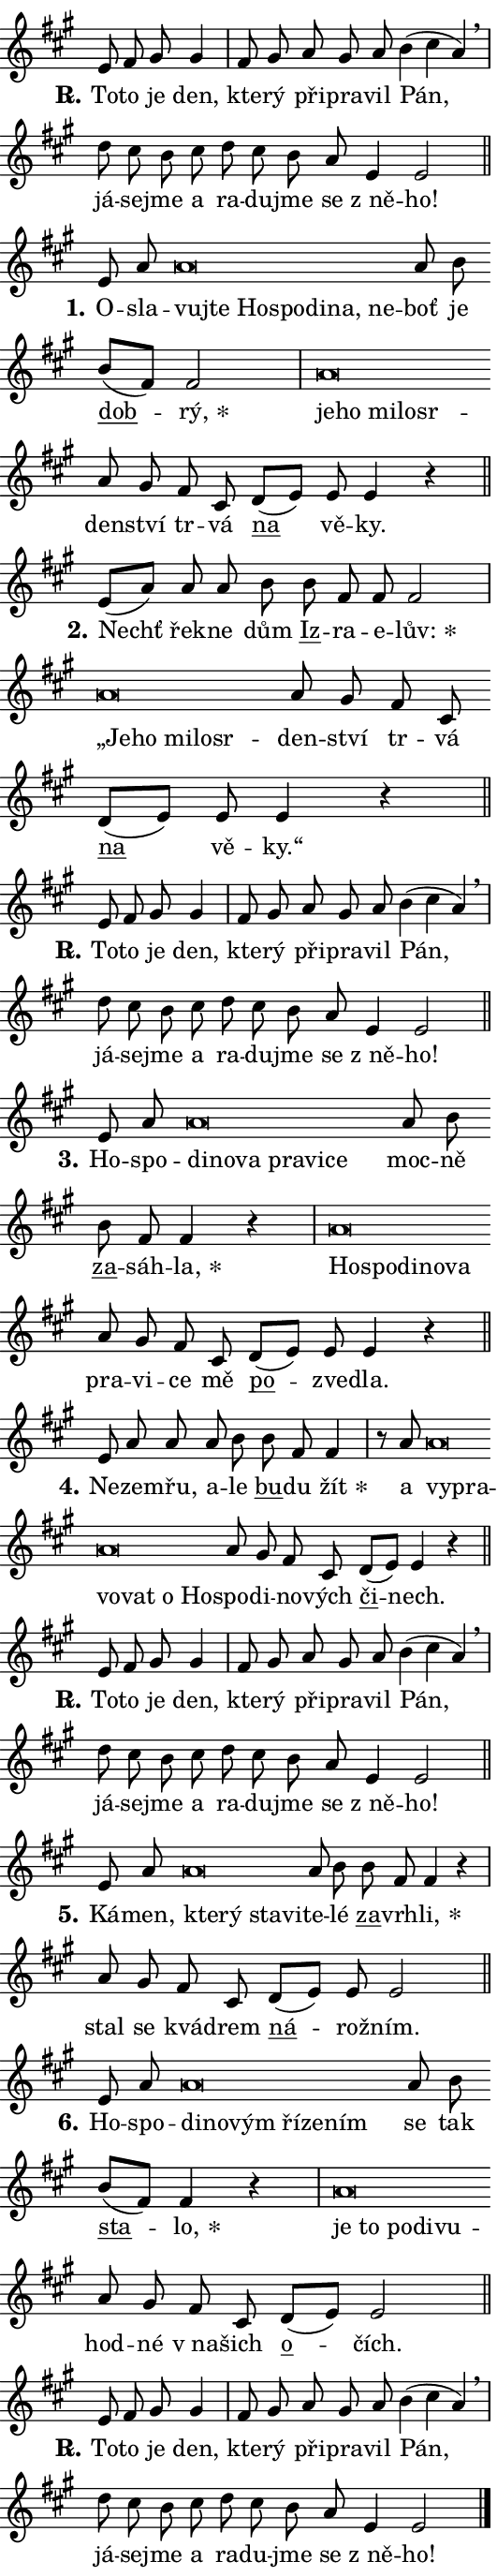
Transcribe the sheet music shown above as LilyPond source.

\version "2.24.0"
\header { tagline = "" }
\paper {
  indent = 0\cm
  top-margin = 0\cm
  right-margin = 0.13\cm % to fit lyric hyphens
  bottom-margin = 0\cm
  left-margin = 0\cm
  paper-width = 9\cm
  page-breaking = #ly:one-page-breaking
  system-system-spacing.basic-distance = #11
  score-system-spacing.basic-distance = #11
  ragged-last = ##f
}


%% Author: Thomas Morley
%% https://lists.gnu.org/archive/html/lilypond-user/2020-05/msg00002.html
#(define (line-position grob)
"Returns position of @var[grob} in current system:
   @code{'start}, if at first time-step
   @code{'end}, if at last time-step
   @code{'middle} otherwise
"
  (let* ((col (ly:item-get-column grob))
         (ln (ly:grob-object col 'left-neighbor))
         (rn (ly:grob-object col 'right-neighbor))
         (col-to-check-left (if (ly:grob? ln) ln col))
         (col-to-check-right (if (ly:grob? rn) rn col))
         (break-dir-left
           (and
             (ly:grob-property col-to-check-left 'non-musical #f)
             (ly:item-break-dir col-to-check-left)))
         (break-dir-right
           (and
             (ly:grob-property col-to-check-right 'non-musical #f)
             (ly:item-break-dir col-to-check-right))))
        (cond ((eqv? 1 break-dir-left) 'start)
              ((eqv? -1 break-dir-right) 'end)
              (else 'middle))))

#(define (tranparent-at-line-position vctor)
  (lambda (grob)
  "Relying on @code{line-position} select the relevant enry from @var{vctor}.
Used to determine transparency,"
    (case (line-position grob)
      ((end) (not (vector-ref vctor 0)))
      ((middle) (not (vector-ref vctor 1)))
      ((start) (not (vector-ref vctor 2))))))

noteHeadBreakVisibility =
#(define-music-function (break-visibility)(vector?)
"Makes @code{NoteHead}s transparent relying on @var{break-visibility}"
#{
  \override NoteHead.transparent =
    #(tranparent-at-line-position break-visibility)
#})

#(define delete-ledgers-for-transparent-note-heads
  (lambda (grob)
    "Reads whether a @code{NoteHead} is transparent.
If so this @code{NoteHead} is removed from @code{'note-heads} from
@var{grob}, which is supposed to be @code{LedgerLineSpanner}.
As a result ledgers are not printed for this @code{NoteHead}"
    (let* ((nhds-array (ly:grob-object grob 'note-heads))
           (nhds-list
             (if (ly:grob-array? nhds-array)
                 (ly:grob-array->list nhds-array)
                 '()))
           ;; Relies on the transparent-property being done before
           ;; Staff.LedgerLineSpanner.after-line-breaking is executed.
           ;; This is fragile ...
           (to-keep
             (remove
               (lambda (nhd)
                 (ly:grob-property nhd 'transparent #f))
               nhds-list)))
      ;; TODO find a better method to iterate over grob-arrays, similiar
      ;; to filter/remove etc for lists
      ;; For now rebuilt from scratch
      (set! (ly:grob-object grob 'note-heads)  '())
      (for-each
        (lambda (nhd)
          (ly:pointer-group-interface::add-grob grob 'note-heads nhd))
        to-keep))))

squashNotes = {
  \override NoteHead.X-extent = #'(-0.2 . 0.2)
  \override NoteHead.Y-extent = #'(-0.75 . 0)
  \override NoteHead.stencil =
    #(lambda (grob)
       (let ((pos (ly:grob-property grob 'staff-position)))
         (begin
           (if (< pos -7) (display "ERROR: Lower brevis then expected\n") (display ""))
           (if (<= pos -6) ly:text-interface::print ly:note-head::print))))
}
unSquashNotes = {
  \revert NoteHead.X-extent
  \revert NoteHead.Y-extent
  \revert NoteHead.stencil
}

hideNotes = \noteHeadBreakVisibility #begin-of-line-visible
unHideNotes = \noteHeadBreakVisibility #all-visible

% work-around for resetting accidentals
% https://lilypond.org/doc/v2.23/Documentation/notation/displaying-rhythms#unmetered-music
cadenzaMeasure = {
  \cadenzaOff
  \partial 1024 s1024
  \cadenzaOn
}

#(define-markup-command (accent layout props text) (markup?)
  "Underline accented syllable"
  (interpret-markup layout props
    #{\markup \override #'(offset . 4.3) \underline { #text }#}))

responsum = \markup \concat {
  "R" \hspace #-1.05 \path #0.1 #'((moveto 0 0.07) (lineto 0.9 0.8)) \hspace #0.05 "."
}

spaceSize = #0.6828661417322834 % exact space size for TeX Gyre Schola

\layout {
  \context {
    \Staff
    \remove "Time_signature_engraver"
    \override LedgerLineSpanner.after-line-breaking = #delete-ledgers-for-transparent-note-heads
  }
  \context {
    \Lyrics {
      \override LyricSpace.minimum-distance = \spaceSize
      \override LyricText.font-name = #"TeX Gyre Schola"
      \override LyricText.font-size = 1
      \override StanzaNumber.font-name = #"TeX Gyre Schola Bold"
      \override StanzaNumber.font-size = 1
    }
  }
  \context {
    \Score 
    \override NoteHead.text =
      #(lambda (grob) 
        (let ((pos (ly:grob-property grob 'staff-position)))
          #{\markup {
            \combine
              \halign #-0.55 \raise #(if (= pos -6) 0 0.5) \override #'(thickness . 2) \draw-line #'(3.2 . 0)
              \musicglyph "noteheads.sM1"
          }#}))
  }
}

% magnetic-lyrics.ily
%
%   written by
%     Jean Abou Samra <jean@abou-samra.fr>
%     Werner Lemberg <wl@gnu.org>
%
%   adapted by
%     Jiri Hon <jiri.hon@gmail.com>
%
% Version 2022-Apr-15

% https://www.mail-archive.com/lilypond-user@gnu.org/msg149350.html

#(define (Left_hyphen_pointer_engraver context)
   "Collect syllable-hyphen-syllable occurrences in lyrics and store
them in properties.  This engraver only looks to the left.  For
example, if the lyrics input is @code{foo -- bar}, it does the
following.

@itemize @bullet
@item
Set the @code{text} property of the @code{LyricHyphen} grob between
@q{foo} and @q{bar} to @code{foo}.

@item
Set the @code{left-hyphen} property of the @code{LyricText} grob with
text @q{foo} to the @code{LyricHyphen} grob between @q{foo} and
@q{bar}.
@end itemize

Use this auxiliary engraver in combination with the
@code{lyric-@/text::@/apply-@/magnetic-@/offset!} hook."
   (let ((hyphen #f)
         (text #f))
     (make-engraver
      (acknowledgers
       ((lyric-syllable-interface engraver grob source-engraver)
        (set! text grob)))
      (end-acknowledgers
       ((lyric-hyphen-interface engraver grob source-engraver)
        ;(when (not (grob::has-interface grob 'lyric-space-interface))
          (set! hyphen grob)));)
      ((stop-translation-timestep engraver)
       (when (and text hyphen)
         (ly:grob-set-object! text 'left-hyphen hyphen))
       (set! text #f)
       (set! hyphen #f)))))

#(define (lyric-text::apply-magnetic-offset! grob)
   "If the space between two syllables is less than the value in
property @code{LyricText@/.details@/.squash-threshold}, move the right
syllable to the left so that it gets concatenated with the left
syllable.

Use this function as a hook for
@code{LyricText@/.after-@/line-@/breaking} if the
@code{Left_@/hyphen_@/pointer_@/engraver} is active."
   (let ((hyphen (ly:grob-object grob 'left-hyphen #f)))
     (when hyphen
       (let ((left-text (ly:spanner-bound hyphen LEFT)))
         (when (grob::has-interface left-text 'lyric-syllable-interface)
           (let* ((common (ly:grob-common-refpoint grob left-text X))
                  (this-x-ext (ly:grob-extent grob common X))
                  (left-x-ext
                   (begin
                     ;; Trigger magnetism for left-text.
                     (ly:grob-property left-text 'after-line-breaking)
                     (ly:grob-extent left-text common X)))
                  ;; `delta` is the gap width between two syllables.
                  (delta (- (interval-start this-x-ext)
                            (interval-end left-x-ext)))
                  (details (ly:grob-property grob 'details))
                  (threshold (assoc-get 'squash-threshold details 0.2)))
             (when (< delta threshold)
               (let* (;; We have to manipulate the input text so that
                      ;; ligatures crossing syllable boundaries are not
                      ;; disabled.  For languages based on the Latin
                      ;; script this is essentially a beautification.
                      ;; However, for non-Western scripts it can be a
                      ;; necessity.
                      (lt (ly:grob-property left-text 'text))
                      (rt (ly:grob-property grob 'text))
                      (is-space (grob::has-interface hyphen 'lyric-space-interface))
                      (space (if is-space " " ""))
                      (extra-delta (if is-space spaceSize 0))
                      ;; Append new syllable.
                      (ltrt-space (if (and (string? lt) (string? rt))
                                (string-append lt space rt)
                                (make-concat-markup (list lt space rt))))
                      ;; Right-align `ltrt` to the right side.
                      (ltrt-space-markup (grob-interpret-markup
                               grob
                               (make-translate-markup
                                (cons (interval-length this-x-ext) 0)
                                (make-right-align-markup ltrt-space)))))
                 (begin
                   ;; Don't print `left-text`.
                   (ly:grob-set-property! left-text 'stencil #f)
                   ;; Set text and stencil (which holds all collected
                   ;; syllables so far) and shift it to the left.
                   (ly:grob-set-property! grob 'text ltrt-space)
                   (ly:grob-set-property! grob 'stencil ltrt-space-markup)
                   (ly:grob-translate-axis! grob (- (- delta extra-delta)) X))))))))))


#(define (lyric-hyphen::displace-bounds-first grob)
   ;; Make very sure this callback isn't triggered too early.
   (let ((left (ly:spanner-bound grob LEFT))
         (right (ly:spanner-bound grob RIGHT)))
     (ly:grob-property left 'after-line-breaking)
     (ly:grob-property right 'after-line-breaking)
     (ly:lyric-hyphen::print grob)))

squashThreshold = #0.4

\layout {
  \context {
    \Lyrics
    \consists #Left_hyphen_pointer_engraver
    \override LyricText.after-line-breaking =
      #lyric-text::apply-magnetic-offset!
    \override LyricHyphen.stencil = #lyric-hyphen::displace-bounds-first
    \override LyricText.details.squash-threshold = \squashThreshold
    \override LyricHyphen.minimum-distance = 0
    \override LyricHyphen.minimum-length = \squashThreshold
  }
}

squashText = \override LyricText.details.squash-threshold = 9999
unSquashText = \override LyricText.details.squash-threshold = \squashThreshold

leftText = \override LyricText.self-alignment-X = #LEFT
unLeftText = \revert LyricText.self-alignment-X

starOffset = #(lambda (grob) 
                (let ((x_offset (ly:self-alignment-interface::aligned-on-x-parent grob)))
                  (if (= x_offset 0) 0 (+ x_offset 1.2))))

star = #(define-music-function (syllable)(string?)
"Append star separator at the end of a syllable"
#{
  \once \override LyricText.X-offset = #starOffset
  \lyricmode { \markup {
    #syllable
    \override #'((font-name . "TeX Gyre Schola Bold")) \hspace #0.2 \lower #0.65 \larger "*"
  } }
#})

starAccent = #(define-music-function (syllable)(string?)
"Append star separator at the end of a syllable and make accent"
#{
  \once \override LyricText.X-offset = #starOffset
  \lyricmode { \markup {
    \accent #syllable
    \override #'((font-name . "TeX Gyre Schola Bold")) \hspace #0.2 \lower #0.65 \larger "*"
  } }
#})

breath = #(define-music-function (syllable)(string?)
"Append breathing indicator at the end of a syllable"
#{
  \lyricmode { \markup { #syllable "+" } }
#})

optionalBreath = #(define-music-function (syllable)(string?)
"Append optional breathing indicator at the end of a syllable"
#{
  \lyricmode { \markup { #syllable "(+)" } }
#})


\score {
    <<
        \new Voice = "melody" { \cadenzaOn \key a \major \relative { e'8 fis gis gis4 \cadenzaMeasure \bar "|" fis8 gis a gis a \bar "" b4( cis a) \breathe \cadenzaMeasure \bar "|" d8 cis b cis \bar "" d cis b a \bar "" e4 e2 \cadenzaMeasure \bar "||" \break } }
        \new Lyrics \lyricsto "melody" { \lyricmode { \set stanza = \responsum
To -- to je den, kte -- rý při -- pra -- vil Pán, já -- sej -- me a ra -- du -- jme se "z ně" -- ho! } }
    >>
    \layout {}
}

\score {
    <<
        \new Voice = "melody" { \cadenzaOn \key a \major \relative { e'8 a \bar "" \squashNotes a\breve*1/16 \hideNotes \breve*1/16 \bar "" \breve*1/16 \bar "" \breve*1/16 \bar "" \breve*1/16 \bar "" \breve*1/16 \breve*1/16 \bar "" \unHideNotes \unSquashNotes a8 b \bar "" b[( fis)] fis2 \cadenzaMeasure \bar "|" \squashNotes a\breve*1/16 \hideNotes \breve*1/16 \bar "" \breve*1/16 \bar "" \breve*1/16 \breve*1/16 \bar "" \unHideNotes \unSquashNotes a8 gis fis cis \bar "" d[( e)] e e4 r \cadenzaMeasure \bar "||" \break } }
        \new Lyrics \lyricsto "melody" { \lyricmode { \set stanza = "1."
O -- sla -- \leftText vuj -- \squashText te Ho -- spo -- di -- na, ne -- \unLeftText \unSquashText boť je \markup \accent dob -- \star rý, \leftText je -- \squashText ho mi -- lo -- sr -- \unLeftText \unSquashText den -- ství tr -- vá \markup \accent na vě -- ky. } }
    >>
    \layout {}
}

\score {
    <<
        \new Voice = "melody" { \cadenzaOn \key a \major \relative { e'8[( a)] a a b \bar "" b fis fis fis2 \cadenzaMeasure \bar "|" \squashNotes a\breve*1/16 \hideNotes \breve*1/16 \bar "" \breve*1/16 \bar "" \breve*1/16 \breve*1/16 \bar "" \unHideNotes \unSquashNotes a8 gis fis cis \bar "" d[( e)] e e4 r \cadenzaMeasure \bar "||" \break } }
        \new Lyrics \lyricsto "melody" { \lyricmode { \set stanza = "2."
Nechť řek -- ne dům \markup \accent Iz -- ra -- e -- \star lův: \leftText „Je -- \squashText ho mi -- lo -- sr -- \unLeftText \unSquashText den -- ství tr -- vá \markup \accent na vě -- ky.“ } }
    >>
    \layout {}
}

\score {
    <<
        \new Voice = "melody" { \cadenzaOn \key a \major \relative { e'8 fis gis gis4 \cadenzaMeasure \bar "|" fis8 gis a gis a \bar "" b4( cis a) \breathe \cadenzaMeasure \bar "|" d8 cis b cis \bar "" d cis b a \bar "" e4 e2 \cadenzaMeasure \bar "||" \break } }
        \new Lyrics \lyricsto "melody" { \lyricmode { \set stanza = \responsum
To -- to je den, kte -- rý při -- pra -- vil Pán, já -- sej -- me a ra -- du -- jme se "z ně" -- ho! } }
    >>
    \layout {}
}

\score {
    <<
        \new Voice = "melody" { \cadenzaOn \key a \major \relative { e'8 a \bar "" \squashNotes a\breve*1/16 \hideNotes \breve*1/16 \bar "" \breve*1/16 \bar "" \breve*1/16 \bar "" \breve*1/16 \breve*1/16 \bar "" \unHideNotes \unSquashNotes a8 b \bar "" b fis fis4 r \cadenzaMeasure \bar "|" \squashNotes a\breve*1/16 \hideNotes \breve*1/16 \bar "" \breve*1/16 \bar "" \breve*1/16 \breve*1/16 \bar "" \unHideNotes \unSquashNotes a8 gis fis cis \bar "" d[( e)] e e4 r \cadenzaMeasure \bar "||" \break } }
        \new Lyrics \lyricsto "melody" { \lyricmode { \set stanza = "3."
Ho -- spo -- \leftText di -- \squashText no -- va pra -- vi -- ce \unLeftText \unSquashText moc -- ně \markup \accent za -- sáh -- \star la, \leftText Ho -- \squashText spo -- di -- no -- va \unLeftText \unSquashText pra -- vi -- ce mě \markup \accent po -- zve -- dla. } }
    >>
    \layout {}
}

\score {
    <<
        \new Voice = "melody" { \cadenzaOn \key a \major \relative { e'8 a a a b \bar "" b fis fis4 \cadenzaMeasure \bar "|" r8 a \squashNotes a\breve*1/16 \hideNotes \breve*1/16 \bar "" \breve*1/16 \bar "" \breve*1/16 \bar "" \breve*1/16 \breve*1/16 \bar "" \unHideNotes \unSquashNotes a8 gis fis cis \bar "" d[( e)] e4 r \cadenzaMeasure \bar "||" \break } }
        \new Lyrics \lyricsto "melody" { \lyricmode { \set stanza = "4."
Ne -- ze -- mřu, a -- le \markup \accent bu -- du \star žít a \leftText vy -- \squashText pra -- vo -- vat o Ho -- \unLeftText \unSquashText spo -- di -- no -- vých \markup \accent či -- nech. } }
    >>
    \layout {}
}

\score {
    <<
        \new Voice = "melody" { \cadenzaOn \key a \major \relative { e'8 fis gis gis4 \cadenzaMeasure \bar "|" fis8 gis a gis a \bar "" b4( cis a) \breathe \cadenzaMeasure \bar "|" d8 cis b cis \bar "" d cis b a \bar "" e4 e2 \cadenzaMeasure \bar "||" \break } }
        \new Lyrics \lyricsto "melody" { \lyricmode { \set stanza = \responsum
To -- to je den, kte -- rý při -- pra -- vil Pán, já -- sej -- me a ra -- du -- jme se "z ně" -- ho! } }
    >>
    \layout {}
}

\score {
    <<
        \new Voice = "melody" { \cadenzaOn \key a \major \relative { e'8 a \bar "" \squashNotes a\breve*1/16 \hideNotes \breve*1/16 \bar "" \breve*1/16 \breve*1/16 \bar "" \unHideNotes \unSquashNotes a8 b \bar "" b fis fis4 r \cadenzaMeasure \bar "|" a8 gis fis cis \bar "" d[( e)] e e2 \cadenzaMeasure \bar "||" \break } }
        \new Lyrics \lyricsto "melody" { \lyricmode { \set stanza = "5."
Ká -- men, \leftText kte -- \squashText rý sta -- vi -- \unLeftText \unSquashText te -- lé \markup \accent za -- vrh -- \star li, stal se kvá -- drem \markup \accent ná -- rož -- ním. } }
    >>
    \layout {}
}

\score {
    <<
        \new Voice = "melody" { \cadenzaOn \key a \major \relative { e'8 a \bar "" \squashNotes a\breve*1/16 \hideNotes \breve*1/16 \bar "" \breve*1/16 \bar "" \breve*1/16 \bar "" \breve*1/16 \breve*1/16 \bar "" \unHideNotes \unSquashNotes a8 b \bar "" b[( fis)] fis4 r \cadenzaMeasure \bar "|" \squashNotes a\breve*1/16 \hideNotes \breve*1/16 \bar "" \breve*1/16 \bar "" \breve*1/16 \breve*1/16 \bar "" \unHideNotes \unSquashNotes a8 gis fis cis \bar "" d[( e)] e2 \cadenzaMeasure \bar "||" \break } }
        \new Lyrics \lyricsto "melody" { \lyricmode { \set stanza = "6."
Ho -- spo -- \leftText di -- \squashText no -- vým ří -- ze -- ním \unLeftText \unSquashText se tak \markup \accent sta -- \star lo, \leftText je \squashText to po -- di -- vu -- \unLeftText \unSquashText hod -- né "v na" -- šich \markup \accent o -- čích. } }
    >>
    \layout {}
}

\score {
    <<
        \new Voice = "melody" { \cadenzaOn \key a \major \relative { e'8 fis gis gis4 \cadenzaMeasure \bar "|" fis8 gis a gis a \bar "" b4( cis a) \breathe \cadenzaMeasure \bar "|" d8 cis b cis \bar "" d cis b a \bar "" e4 e2 \cadenzaMeasure \bar "||" \break } \bar "|." }
        \new Lyrics \lyricsto "melody" { \lyricmode { \set stanza = \responsum
To -- to je den, kte -- rý při -- pra -- vil Pán, já -- sej -- me a ra -- du -- jme se "z ně" -- ho! } }
    >>
    \layout {}
}
